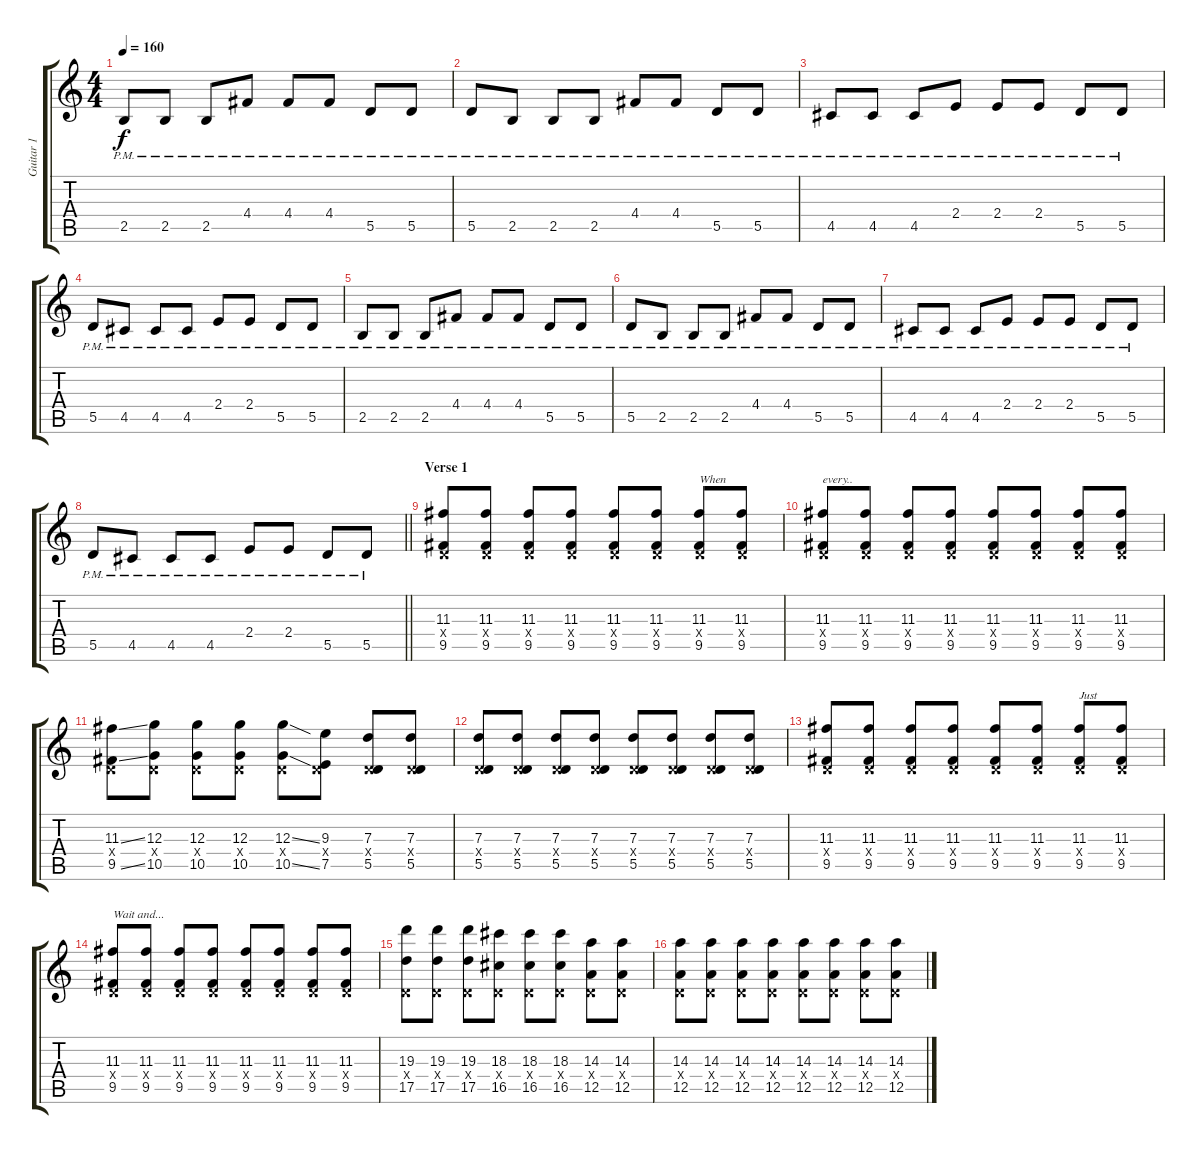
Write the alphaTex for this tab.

\track ("Guitar 1" "Guitar 1") {instrument overdrivenguitar}
\staff {score tabs}
\tuning (E4 B3 G3 D3 A2 E2) {hide}
\ts (4 4)
\tempo 160
\clef g2
\ks c
2.5{pm}.8{dy f} 2.5{pm}.8 2.5{pm}.8 4.4{pm}.8 4.4{pm}.8 4.4{pm}.8 5.5{pm}.8 5.5{pm}.8 |
5.5{pm}.8 2.5{pm}.8 2.5{pm}.8 2.5{pm}.8 4.4{pm}.8 4.4{pm}.8 5.5{pm}.8 5.5{pm}.8 |
4.5{pm}.8 4.5{pm}.8 4.5{pm}.8 2.4{pm}.8 2.4{pm}.8 2.4{pm}.8 5.5{pm}.8 5.5{pm}.8 |
5.5{pm}.8 4.5{pm}.8 4.5{pm}.8 4.5{pm}.8 2.4{pm}.8 2.4{pm}.8 5.5{pm}.8 5.5{pm}.8 |
2.5{pm}.8 2.5{pm}.8 2.5{pm}.8 4.4{pm}.8 4.4{pm}.8 4.4{pm}.8 5.5{pm}.8 5.5{pm}.8 |
5.5{pm}.8 2.5{pm}.8 2.5{pm}.8 2.5{pm}.8 4.4{pm}.8 4.4{pm}.8 5.5{pm}.8 5.5{pm}.8 |
4.5{pm}.8 4.5{pm}.8 4.5{pm}.8 2.4{pm}.8 2.4{pm}.8 2.4{pm}.8 5.5{pm}.8 5.5{pm}.8 |
\barLineRight lightlight
5.5{pm}.8 4.5{pm}.8 4.5{pm}.8 4.5{pm}.8 2.4{pm}.8 2.4{pm}.8 5.5{pm}.8 5.5{pm}.8 |
\section ("" "Verse 1")
(11.3 0.4{x} 9.5).8{instrument overdrivenguitar} (11.3 0.4{x} 9.5).8 (11.3 0.4{x} 9.5).8 (11.3 0.4{x} 9.5).8 (11.3 0.4{x} 9.5).8 (11.3 0.4{x} 9.5).8 (11.3 0.4{x} 9.5).8{txt "When"} (11.3 0.4{x} 9.5).8 |
(11.3 0.4{x} 9.5).8{txt "every.."} (11.3 0.4{x} 9.5).8 (11.3 0.4{x} 9.5).8 (11.3 0.4{x} 9.5).8 (11.3 0.4{x} 9.5).8 (11.3 0.4{x} 9.5).8 (11.3 0.4{x} 9.5).8 (11.3 0.4{x} 9.5).8 |
(11.3{ss} 0.4{x} 9.5{ss}).8 (12.3 0.4{x} 10.5).8 (12.3 0.4{x} 10.5).8 (12.3 0.4{x} 10.5).8 (12.3{ss} 0.4{x} 10.5{ss}).8 (9.3 0.4{x} 7.5).8 (7.3 0.4{x} 5.5).8 (7.3 0.4{x} 5.5).8 |
(7.3 0.4{x} 5.5).8 (7.3 0.4{x} 5.5).8 (7.3 0.4{x} 5.5).8 (7.3 0.4{x} 5.5).8 (7.3 0.4{x} 5.5).8 (7.3 0.4{x} 5.5).8 (7.3 0.4{x} 5.5).8 (7.3 0.4{x} 5.5).8 |
(11.3 0.4{x} 9.5).8 (11.3 0.4{x} 9.5).8 (11.3 0.4{x} 9.5).8 (11.3 0.4{x} 9.5).8 (11.3 0.4{x} 9.5).8 (11.3 0.4{x} 9.5).8 (11.3 0.4{x} 9.5).8{txt "Just"} (11.3 0.4{x} 9.5).8 |
(11.3 0.4{x} 9.5).8{txt "Wait and..."} (11.3 0.4{x} 9.5).8 (11.3 0.4{x} 9.5).8 (11.3 0.4{x} 9.5).8 (11.3 0.4{x} 9.5).8 (11.3 0.4{x} 9.5).8 (11.3 0.4{x} 9.5).8 (11.3 0.4{x} 9.5).8 |
(19.3 0.4{x} 17.5).8 (19.3 0.4{x} 17.5).8 (19.3 0.4{x} 17.5).8 (18.3 0.4{x} 16.5).8 (18.3 0.4{x} 16.5).8 (18.3 0.4{x} 16.5).8 (14.3 0.4{x} 12.5).8 (14.3 0.4{x} 12.5).8 |
(14.3 0.4{x} 12.5).8 (14.3 0.4{x} 12.5).8 (14.3 0.4{x} 12.5).8 (14.3 0.4{x} 12.5).8 (14.3 0.4{x} 12.5).8 (14.3 0.4{x} 12.5).8 (14.3 0.4{x} 12.5).8 (14.3 0.4{x} 12.5).8
